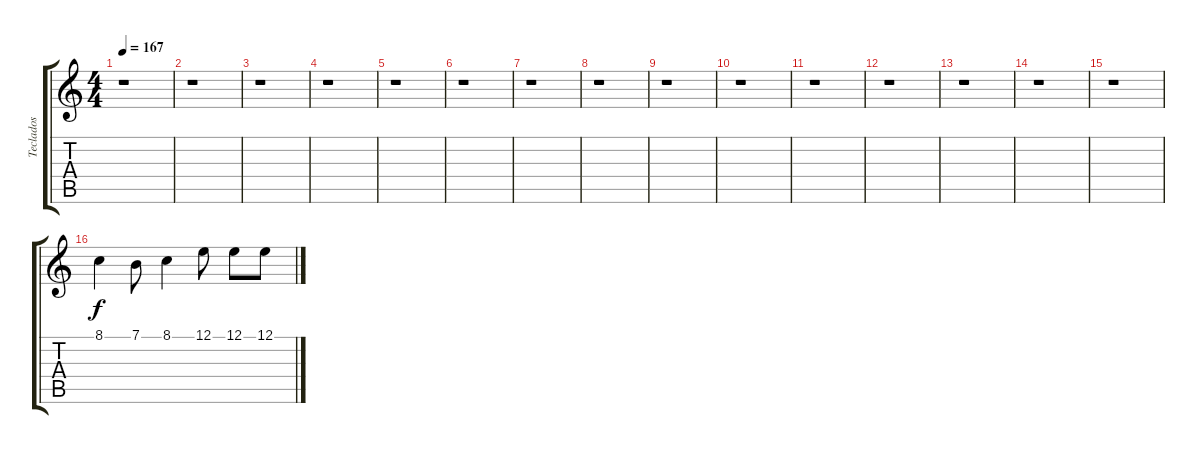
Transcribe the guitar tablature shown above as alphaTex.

\track ("Teclados" "Teclados") {instrument synthbrass1}
\staff {score tabs}
\tuning (E4 B3 G3 D3 A2 E2) {hide}
\ts (4 4)
\tempo 167
\clef g2
\ks c
r.1{dy f} |
r.1 |
r.1 |
r.1 |
r.1 |
r.1 |
r.1 |
r.1 |
r.1 |
r.1 |
r.1 |
r.1 |
r.1 |
r.1 |
r.1 |
8.1.4 7.1.8 8.1.4 12.1.8 12.1.8 12.1.8
